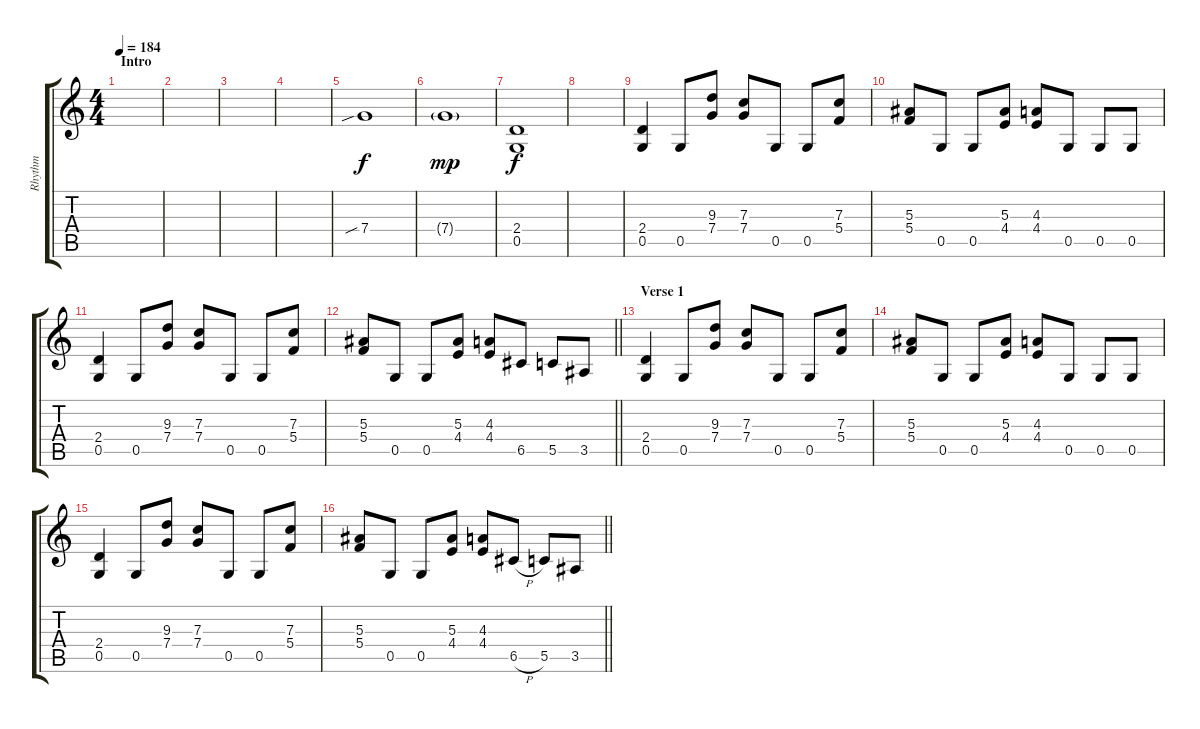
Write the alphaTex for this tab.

\track ("Rhythm" "Rhythm") {instrument distortionguitar}
\staff {score tabs}
\tuning (D4 A3 F3 C3 G2 D2) {hide}
\ts (4 4)
\section ("" "Intro")
\tempo 184
\clef g2
\ks c
|
|
|
|
7.4{sib}.1 |
7.4{g}.1{dy mp} |
(2.4 0.5).1{dy f} |
|
(2.4 0.5).4 0.5.8 (9.3 7.4).8 (7.3 7.4).8 0.5.8 0.5.8 (7.3 5.4).8 |
(5.3 5.4).8 0.5.8 0.5.8 (5.3 4.4).8 (4.3 4.4).8 0.5.8 0.5.8 0.5.8 |
(2.4 0.5).4 0.5.8 (9.3 7.4).8 (7.3 7.4).8 0.5.8 0.5.8 (7.3 5.4).8 |
\barLineRight lightlight
(5.3 5.4).8 0.5.8 0.5.8 (5.3 4.4).8 (4.3 4.4).8 6.5.8 5.5.8 3.5.8 |
\section ("" "Verse 1")
(2.4 0.5).4 0.5.8 (9.3 7.4).8 (7.3 7.4).8 0.5.8 0.5.8 (7.3 5.4).8 |
(5.3 5.4).8 0.5.8 0.5.8 (5.3 4.4).8 (4.3 4.4).8 0.5.8 0.5.8 0.5.8 |
(2.4 0.5).4 0.5.8 (9.3 7.4).8 (7.3 7.4).8 0.5.8 0.5.8 (7.3 5.4).8 |
\barLineRight lightlight
(5.3 5.4).8 0.5.8 0.5.8 (5.3 4.4).8 (4.3 4.4).8 6.5{h}.8 5.5.8 3.5.8
